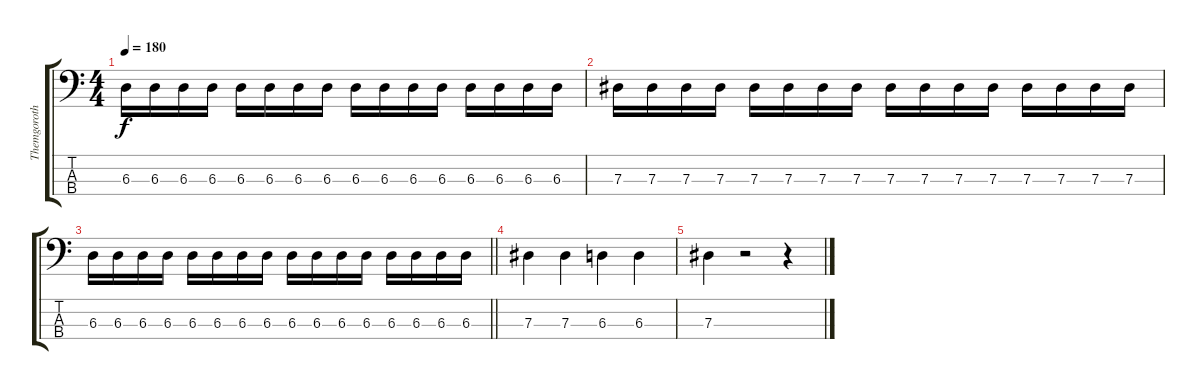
\track ("Themgoroth" "Themgoroth") {instrument electricbassfinger}
\staff {score tabs}
\tuning (Gb2 Db2 Ab1 Eb1) {hide}
\ts (4 4)
\tempo 180
\clef f4
\ks c
6.3.16{dy f} 6.3.16 6.3.16 6.3.16 6.3.16 6.3.16 6.3.16 6.3.16 6.3.16 6.3.16 6.3.16 6.3.16 6.3.16 6.3.16 6.3.16 6.3.16 |
7.3.16 7.3.16 7.3.16 7.3.16 7.3.16 7.3.16 7.3.16 7.3.16 7.3.16 7.3.16 7.3.16 7.3.16 7.3.16 7.3.16 7.3.16 7.3.16 |
\barLineRight lightlight
6.3.16 6.3.16 6.3.16 6.3.16 6.3.16 6.3.16 6.3.16 6.3.16 6.3.16 6.3.16 6.3.16 6.3.16 6.3.16 6.3.16 6.3.16 6.3.16 |
7.3.4 7.3.4 6.3.4 6.3.4 |
7.3.4 r.2 r.4
